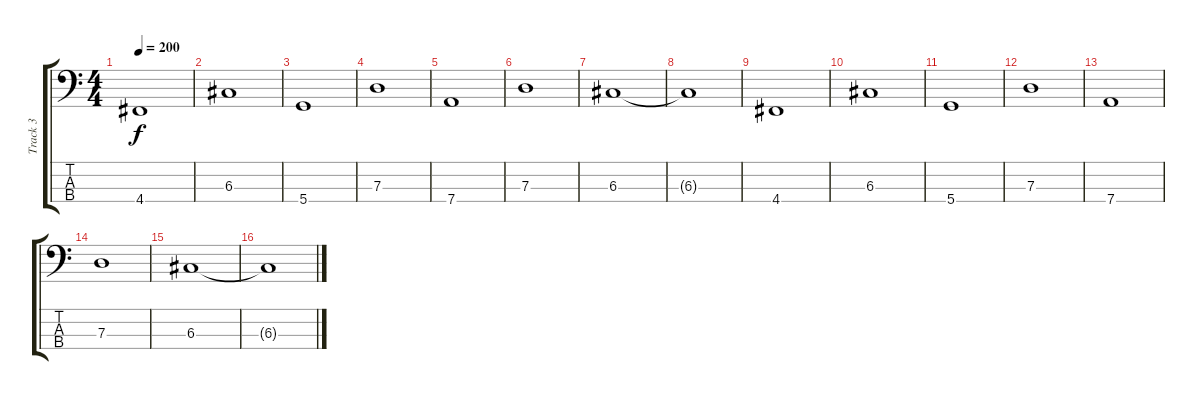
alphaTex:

\track ("Track 3" "Track 3") {instrument electricbassfinger}
\staff {score tabs}
\tuning (F2 C2 G1 D1) {hide}
\ts (4 4)
\tempo 200
\clef f4
\ks c
4.4.1{dy f} |
6.3.1 |
5.4.1 |
7.3.1 |
7.4.1 |
7.3.1 |
6.3.1 |
6.3{t}.1 |
4.4.1 |
6.3.1 |
5.4.1 |
7.3.1 |
7.4.1 |
7.3.1 |
6.3.1 |
6.3{t}.1
